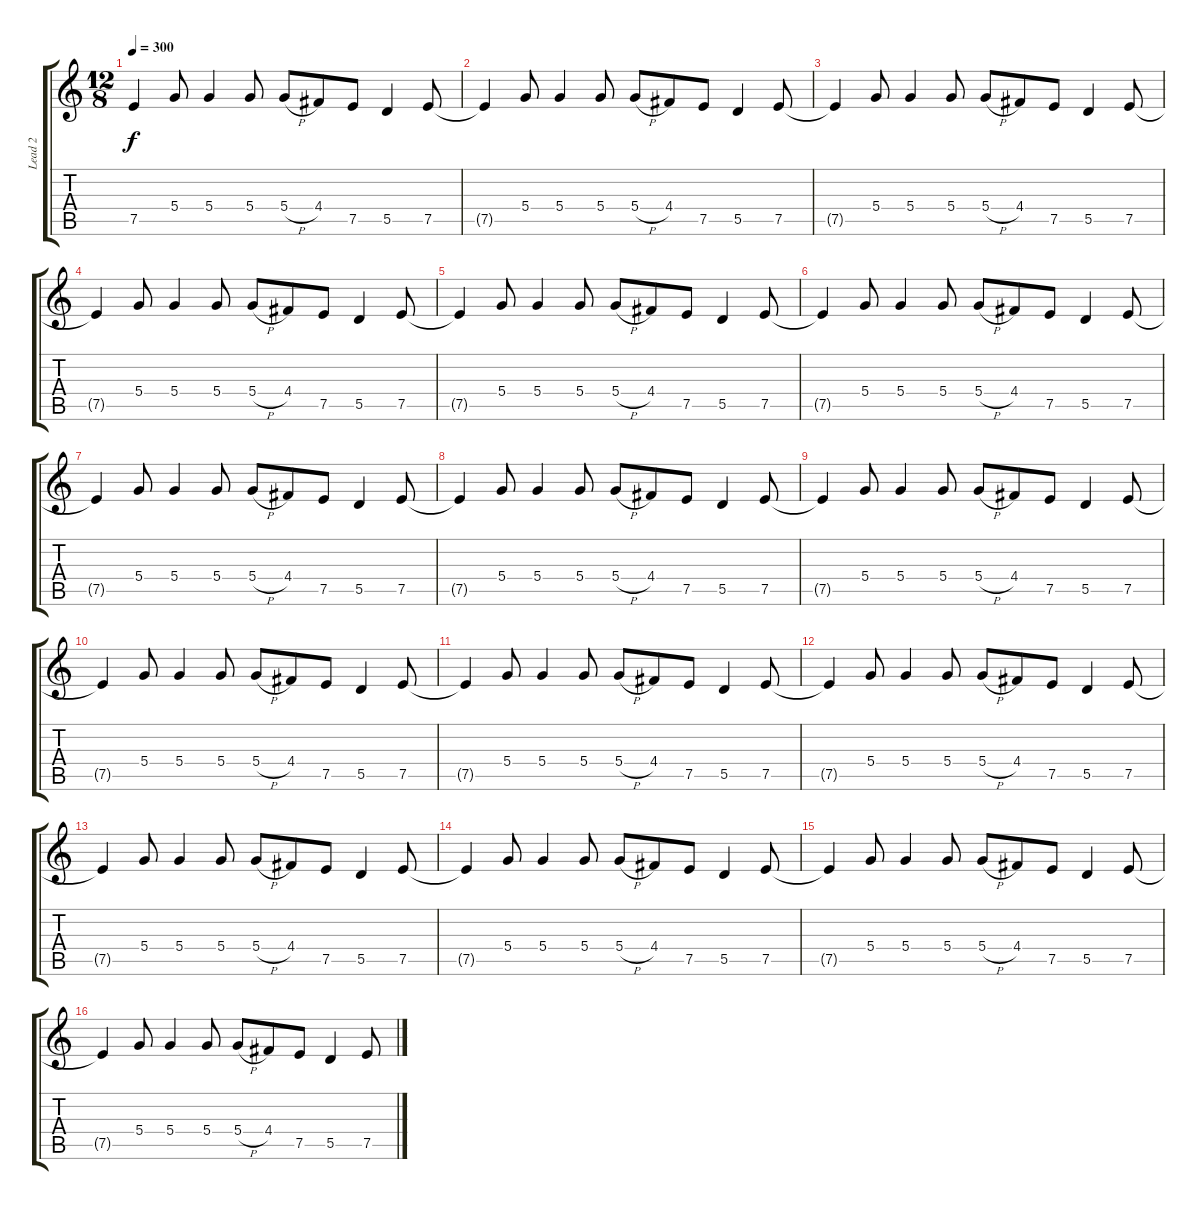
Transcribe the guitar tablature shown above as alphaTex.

\track ("Lead 2" "Lead 2") {instrument distortionguitar}
\staff {score tabs}
\tuning (E4 B3 G3 D3 A2 E2) {hide}
\ts (12 8)
\tempo 300
\clef g2
\ks c
7.5{t}.4{dy f} 5.4.8 5.4.4 5.4.8 5.4{h}.8 4.4.8 7.5.8 5.5.4 7.5.8 |
7.5{t}.4 5.4.8 5.4.4 5.4.8 5.4{h}.8 4.4.8 7.5.8 5.5.4 7.5.8 |
7.5{t}.4 5.4.8 5.4.4 5.4.8 5.4{h}.8 4.4.8 7.5.8 5.5.4 7.5.8 |
7.5{t}.4 5.4.8 5.4.4 5.4.8 5.4{h}.8 4.4.8 7.5.8 5.5.4 7.5.8 |
7.5{t}.4 5.4.8 5.4.4 5.4.8 5.4{h}.8 4.4.8 7.5.8 5.5.4 7.5.8 |
7.5{t}.4 5.4.8 5.4.4 5.4.8 5.4{h}.8 4.4.8 7.5.8 5.5.4 7.5.8 |
7.5{t}.4 5.4.8 5.4.4 5.4.8 5.4{h}.8 4.4.8 7.5.8 5.5.4 7.5.8 |
7.5{t}.4 5.4.8 5.4.4 5.4.8 5.4{h}.8 4.4.8 7.5.8 5.5.4 7.5.8 |
7.5{t}.4 5.4.8 5.4.4 5.4.8 5.4{h}.8 4.4.8 7.5.8 5.5.4 7.5.8 |
7.5{t}.4 5.4.8 5.4.4 5.4.8 5.4{h}.8 4.4.8 7.5.8 5.5.4 7.5.8 |
7.5{t}.4 5.4.8 5.4.4 5.4.8 5.4{h}.8 4.4.8 7.5.8 5.5.4 7.5.8 |
7.5{t}.4 5.4.8 5.4.4 5.4.8 5.4{h}.8 4.4.8 7.5.8 5.5.4 7.5.8 |
7.5{t}.4 5.4.8 5.4.4 5.4.8 5.4{h}.8 4.4.8 7.5.8 5.5.4 7.5.8 |
7.5{t}.4 5.4.8 5.4.4 5.4.8 5.4{h}.8 4.4.8 7.5.8 5.5.4 7.5.8 |
7.5{t}.4 5.4.8 5.4.4 5.4.8 5.4{h}.8 4.4.8 7.5.8 5.5.4 7.5.8 |
7.5{t}.4 5.4.8 5.4.4 5.4.8 5.4{h}.8 4.4.8 7.5.8 5.5.4 7.5.8
